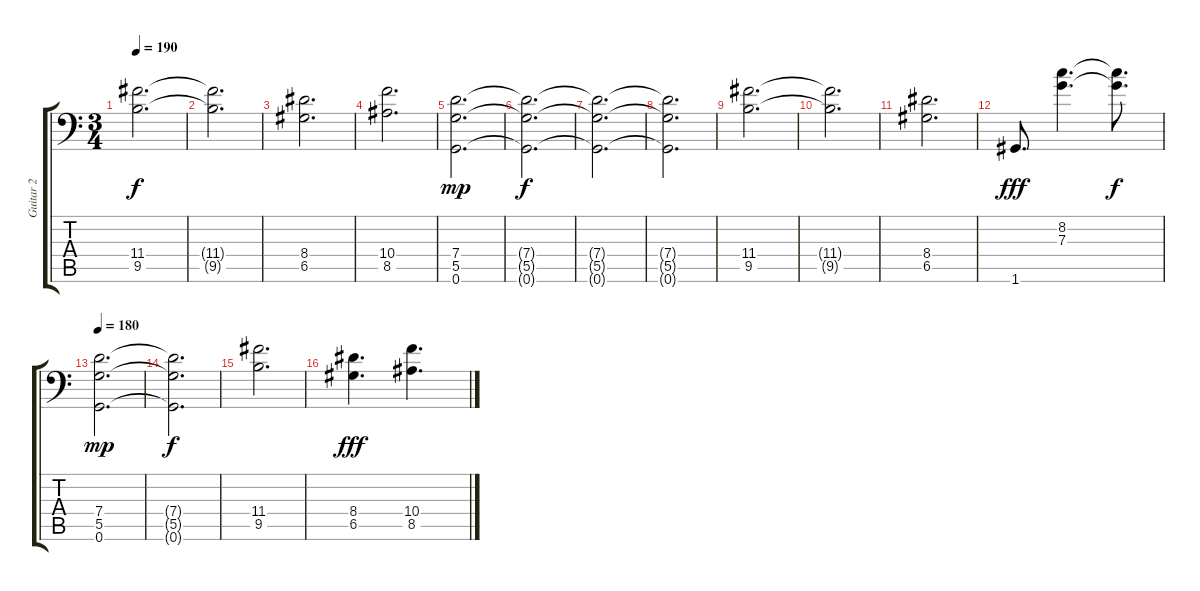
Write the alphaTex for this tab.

\track ("Guitar 2" "Guitar 2") {instrument distortionguitar}
\staff {score tabs}
\tuning (A3 E3 C3 G2 D2 G1) {hide}
\ts (3 4)
\tempo 190
\clef f4
\ks c
(11.4 9.5).2{d dy f} |
(11.4{t} 9.5{t}).2{d} |
(8.4 6.5).2{d} |
(10.4 8.5).2{d} |
(7.4 5.5 0.6).2{d dy mp} |
(7.4{t} 5.5{t} 0.6{t}).2{d dy f} |
(7.4{t} 5.5{t} 0.6{t}).2{d} |
(7.4{t} 5.5{t} 0.6{t}).2{d} |
(11.4 9.5).2{d} |
(11.4{t} 9.5{t}).2{d} |
(8.4 6.5).2{d} |
1.6.8{d dy fff} (8.2 7.3).4{d} (8.2{t} 7.3{t}).8{d dy f} |
\tempo 180
(7.4 5.5 0.6).2{d dy mp} |
(7.4{t} 5.5{t} 0.6{t}).2{d dy f} |
(11.4 9.5).2{d} |
(8.4 6.5).4{d dy fff} (10.4 8.5).4{d}
